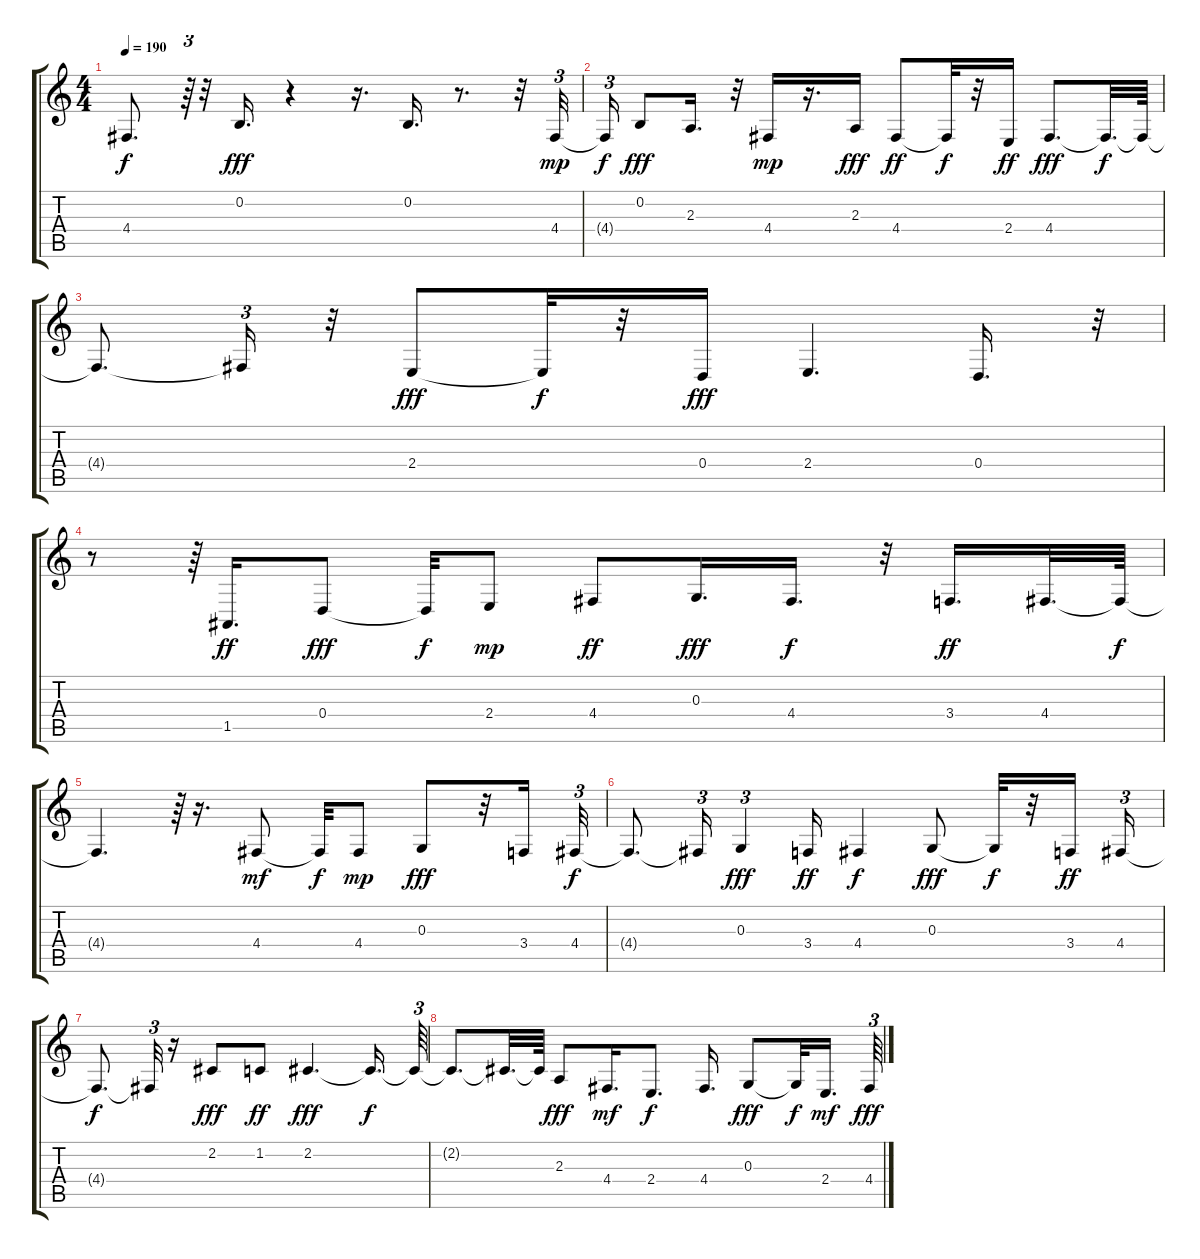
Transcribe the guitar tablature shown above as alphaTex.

\track "" {instrument baritonesax}
\staff {score tabs}
\tuning (E4 B3 G3 D3 A2 E2) {hide}
\ts (4 4)
\tempo 190
\clef g2
\ks c
4.4{t}.8{d dy f} r.64{tu (3 2)} r.32 0.2.16{d dy fff} r.4 r.16{d} 0.2.16{d} r.8{d} r.32 4.4.32{tu (3 2) dy mp} |
4.4{t}.16{tu (3 2) dy f} 0.2.8{dy fff} 2.3.16{d} r.32 4.4.16{dy mp} r.16{d} 2.3.16{dy fff} 4.4.8{dy ff} 4.4{t}.32{dy f} r.32 2.4.16{dy ff} 4.4.8{d dy fff} 4.4{t}.32{d dy f} 4.4{t}.64 |
4.4{t}.8{d} 4.4{t}.16{tu (3 2)} r.32 2.4.8{dy fff} 2.4{t}.32{dy f} r.32 0.4.16{dy fff} 2.4.4{d} 0.4.16{d} r.32{tu (3 2)} |
r.8 r.64{tu (3 2)} 1.5.16{d dy ff} 0.4.8{dy fff} 0.4{t}.32{dy f} 2.4.8{dy mp} 4.4.8{dy ff} 0.3.16{d dy fff} 4.4.16{d dy f} r.32 3.4.16{d dy ff} 4.4.32{d} 4.4{t}.64{dy f} |
4.4{t}.4{d} r.64{tu (3 2)} r.16{d} 4.4.8{dy mf} 4.4{t}.32{dy f} 4.4.8{dy mp} 0.3.8{dy fff} r.32 3.4.16 4.4.32{tu (3 2) dy f} |
4.4{t}.8{d} 4.4{t}.16{tu (3 2)} 0.3.4{tu (3 2) dy fff} 3.4.16{dy ff} 4.4.4{dy f} 0.3.8{dy fff} 0.3{t}.32{dy f} r.32 3.4.16{dy ff} 4.4.16{tu (3 2)} |
4.4{t}.8{d dy f} 4.4{t}.32{tu (3 2)} r.16 2.2.8{dy fff} 1.2.8{dy ff} 2.2.4{d dy fff} 2.2{t}.16{d dy f} 2.2{t}.64{tu (3 2)} |
2.2{t}.8{d} 2.2{t}.32{d} 2.2{t}.64 2.3.8{dy fff} 4.4.16{d dy mf} 2.4.8{d dy f} 4.4.16{d} 0.3.8{dy fff} 0.3{t}.32{dy f} 2.4.16{d dy mf} 4.4.64{tu (3 2) dy fff}
